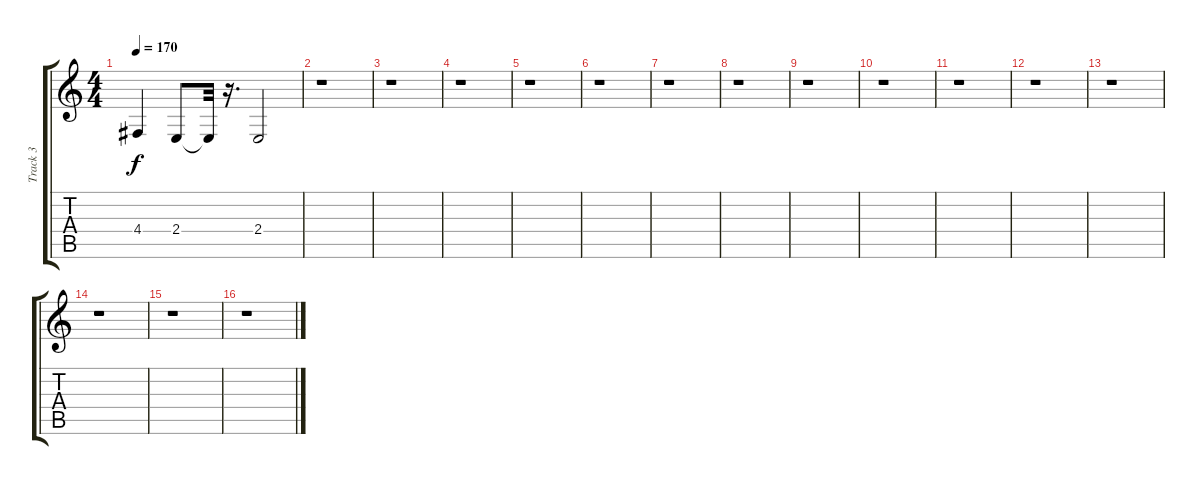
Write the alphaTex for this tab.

\track ("Track 3" "Track 3") {instrument lead8bassandlead}
\staff {score tabs}
\tuning (E4 B3 G3 D3 A2 E2) {hide}
\ts (4 4)
\tempo 170
\clef g2
\ks c
4.4.4{dy f} 2.4.8 2.4{t}.32 r.16{d} 2.4.2 |
r.1 |
r.1 |
r.1 |
r.1 |
r.1 |
r.1 |
r.1 |
r.1 |
r.1 |
r.1 |
r.1 |
r.1 |
r.1 |
r.1 |
r.1
